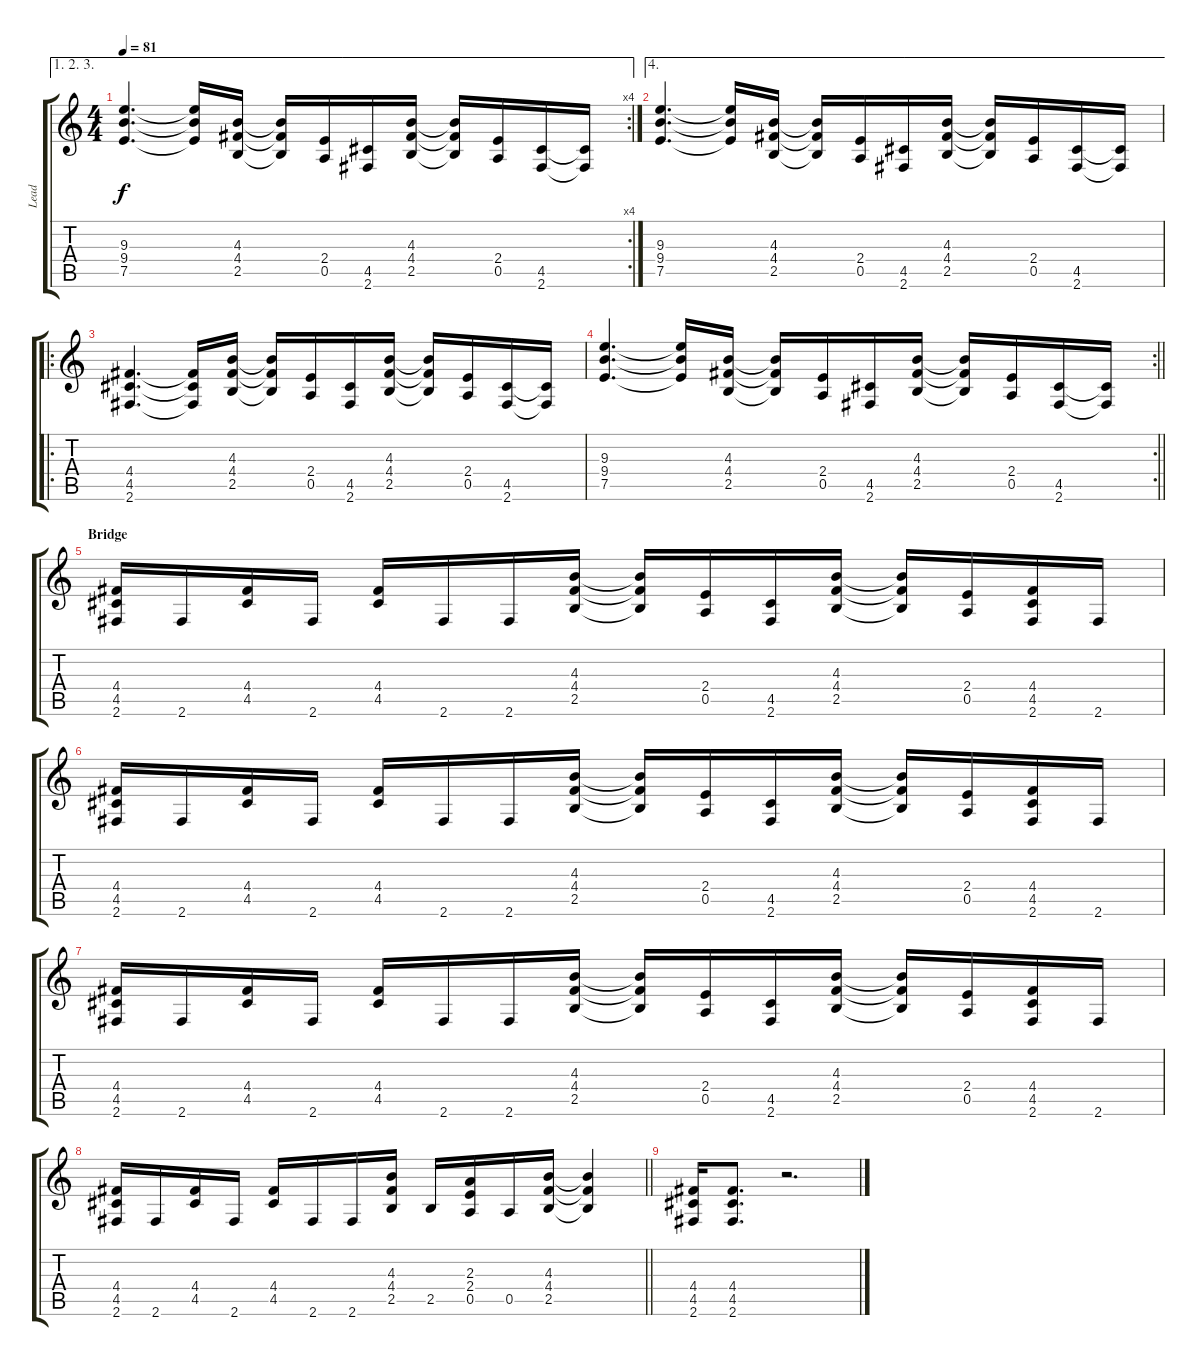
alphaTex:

\track ("Lead" "Lead") {instrument distortionguitar}
\staff {score tabs}
\tuning (E4 B3 G3 D3 A2 E2) {hide}
\ae (1 2 3)
\rc 4
\ts (4 4)
\tempo 81
\clef g2
\ks c
(9.3 9.4 7.5).4{d dy f} (9.3{t} 9.4{t} 7.5{t}).16 (4.3 4.4 2.5).16 (4.3{t} 4.4{t} 2.5{t}).16 (2.4 0.5).16 (4.5 2.6).16 (4.3 4.4 2.5).16 (4.3{t} 4.4{t} 2.5{t}).16 (2.4 0.5).16 (4.5 2.6).16 (4.5{t} 2.6{t}).16 |
\ae 4
(9.3 9.4 7.5).4{d} (9.3{t} 9.4{t} 7.5{t}).16 (4.3 4.4 2.5).16 (4.3{t} 4.4{t} 2.5{t}).16 (2.4 0.5).16 (4.5 2.6).16 (4.3 4.4 2.5).16 (4.3{t} 4.4{t} 2.5{t}).16 (2.4 0.5).16 (4.5 2.6).16 (4.5{t} 2.6{t}).16 |
\ro
(4.4 4.5 2.6).4{d} (4.4{t} 4.5{t} 2.6{t}).16 (4.3 4.4 2.5).16 (4.3{t} 4.4{t} 2.5{t}).16 (2.4 0.5).16 (4.5 2.6).16 (4.3 4.4 2.5).16 (4.3{t} 4.4{t} 2.5{t}).16 (2.4 0.5).16 (4.5 2.6).16 (4.5{t} 2.6{t}).16 |
\rc 2
\barLineRight lightlight
(9.3 9.4 7.5).4{d} (9.3{t} 9.4{t} 7.5{t}).16 (4.3 4.4 2.5).16 (4.3{t} 4.4{t} 2.5{t}).16 (2.4 0.5).16 (4.5 2.6).16 (4.3 4.4 2.5).16 (4.3{t} 4.4{t} 2.5{t}).16 (2.4 0.5).16 (4.5 2.6).16 (4.5{t} 2.6{t}).16 |
\section ("" "Bridge")
(4.4 4.5 2.6).16 2.6.16 (4.4 4.5).16 2.6.16 (4.4 4.5).16 2.6.16 2.6.16 (4.3 4.4 2.5).16 (4.3{t} 4.4{t} 2.5{t}).16 (2.4 0.5).16 (4.5 2.6).16 (4.3 4.4 2.5).16 (4.3{t} 4.4{t} 2.5{t}).16 (2.4 0.5).16 (4.4 4.5 2.6).16 2.6.16 |
(4.4 4.5 2.6).16 2.6.16 (4.4 4.5).16 2.6.16 (4.4 4.5).16 2.6.16 2.6.16 (4.3 4.4 2.5).16 (4.3{t} 4.4{t} 2.5{t}).16 (2.4 0.5).16 (4.5 2.6).16 (4.3 4.4 2.5).16 (4.3{t} 4.4{t} 2.5{t}).16 (2.4 0.5).16 (4.4 4.5 2.6).16 2.6.16 |
(4.4 4.5 2.6).16 2.6.16 (4.4 4.5).16 2.6.16 (4.4 4.5).16 2.6.16 2.6.16 (4.3 4.4 2.5).16 (4.3{t} 4.4{t} 2.5{t}).16 (2.4 0.5).16 (4.5 2.6).16 (4.3 4.4 2.5).16 (4.3{t} 4.4{t} 2.5{t}).16 (2.4 0.5).16 (4.4 4.5 2.6).16 2.6.16 |
\barLineRight lightlight
(4.4 4.5 2.6).16 2.6.16 (4.4 4.5).16 2.6.16 (4.4 4.5).16 2.6.16 2.6.16 (4.3 4.4 2.5).16 2.5.16 (2.3 2.4 0.5).16 0.5.16 (4.3 4.4 2.5).16 (4.3{t} 4.4{t} 2.5{t}).4 |
(4.4 4.5 2.6).16 (4.4 4.5 2.6).8{d} r.2{d}
